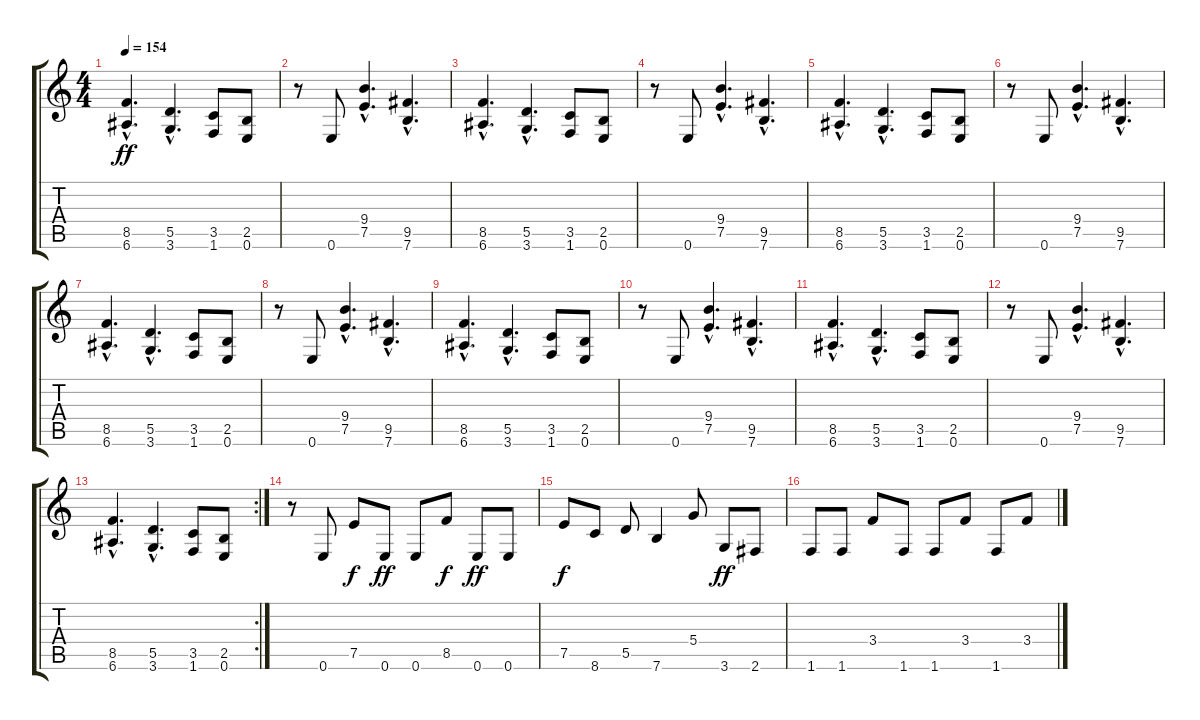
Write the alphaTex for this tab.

\track "" {instrument overdrivenguitar}
\staff {score tabs}
\tuning (E4 B3 G3 D3 A2 E2) {hide}
\ts (4 4)
\tempo 154
\clef g2
\ks c
(8.5{hac} 6.6{hac}).4{d dy ff} (5.5{hac} 3.6{hac}).4{d} (3.5 1.6).8 (2.5 0.6).8 |
r.8 0.6.8 (9.4{hac} 7.5{hac}).4{d} (9.5{hac} 7.6{hac}).4{d} |
(8.5{hac} 6.6{hac}).4{d} (5.5{hac} 3.6{hac}).4{d} (3.5 1.6).8 (2.5 0.6).8 |
r.8 0.6.8 (9.4{hac} 7.5{hac}).4{d} (9.5{hac} 7.6{hac}).4{d} |
(8.5{hac} 6.6{hac}).4{d} (5.5{hac} 3.6{hac}).4{d} (3.5 1.6).8 (2.5 0.6).8 |
r.8 0.6.8 (9.4{hac} 7.5{hac}).4{d} (9.5{hac} 7.6{hac}).4{d} |
(8.5{hac} 6.6{hac}).4{d} (5.5{hac} 3.6{hac}).4{d} (3.5 1.6).8 (2.5 0.6).8 |
r.8 0.6.8 (9.4{hac} 7.5{hac}).4{d} (9.5{hac} 7.6{hac}).4{d} |
(8.5{hac} 6.6{hac}).4{d} (5.5{hac} 3.6{hac}).4{d} (3.5 1.6).8 (2.5 0.6).8 |
r.8 0.6.8 (9.4{hac} 7.5{hac}).4{d} (9.5{hac} 7.6{hac}).4{d} |
(8.5{hac} 6.6{hac}).4{d} (5.5{hac} 3.6{hac}).4{d} (3.5 1.6).8 (2.5 0.6).8 |
r.8 0.6.8 (9.4{hac} 7.5{hac}).4{d} (9.5{hac} 7.6{hac}).4{d} |
\rc 2
(8.5{hac} 6.6{hac}).4{d} (5.5{hac} 3.6{hac}).4{d} (3.5 1.6).8 (2.5 0.6).8 |
r.8 0.6.8 7.5.8{dy f} 0.6.8{dy ff} 0.6.8 8.5.8{dy f} 0.6.8{dy ff} 0.6.8 |
7.5.8{dy f} 8.6.8 5.5.8 7.6.4 5.4.8 3.6.8{dy ff} 2.6.8 |
1.6.8 1.6.8 3.4.8 1.6.8 1.6.8 3.4.8 1.6.8 3.4.8
